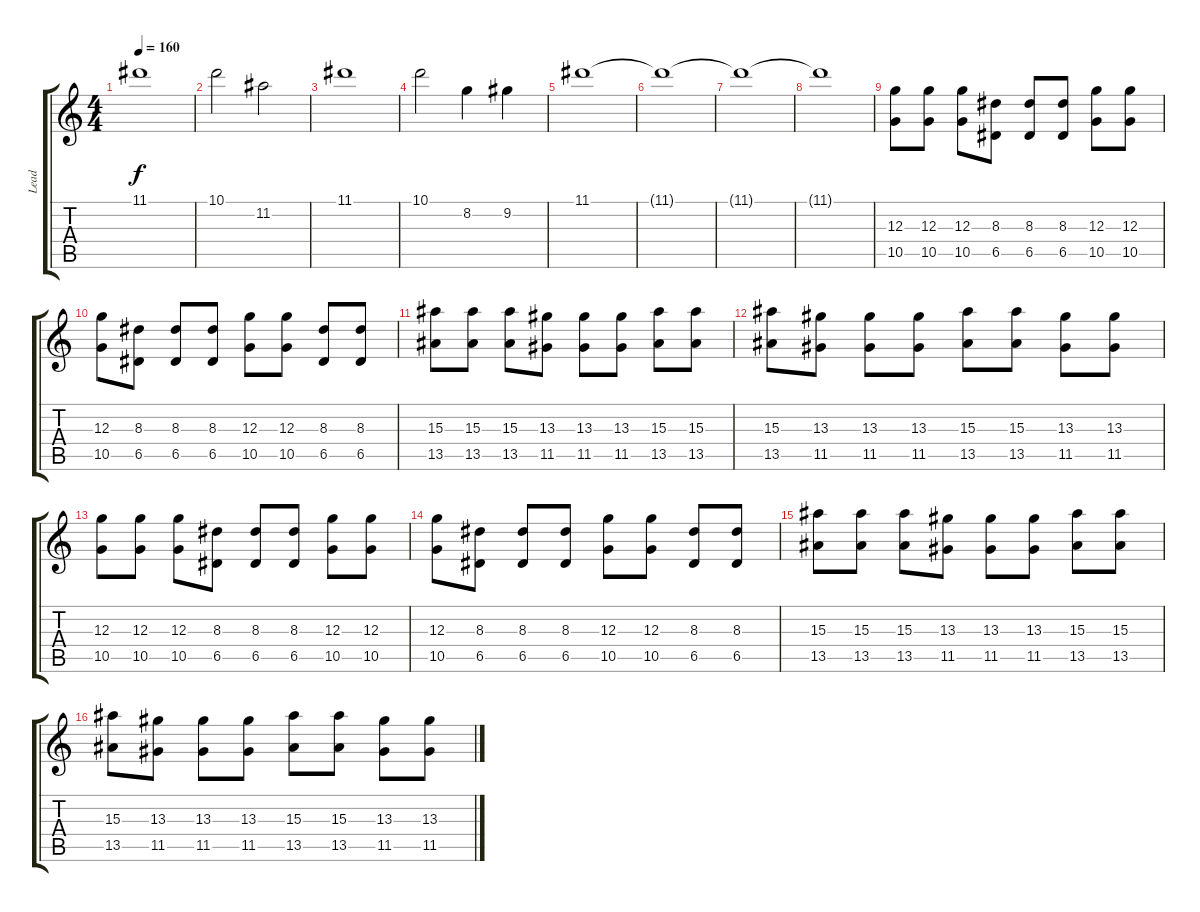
\track ("Lead" "Lead") {instrument overdrivenguitar}
\staff {score tabs}
\tuning (E4 B3 G3 D3 A2 D2) {hide}
\ts (4 4)
\tempo 160
\clef g2
\ks c
11.1.1{dy f} |
10.1.2 11.2.2 |
11.1.1 |
10.1.2 8.2.4 9.2.4 |
11.1.1 |
11.1{t}.1 |
11.1{t}.1 |
11.1{t}.1 |
(12.3 10.5).8 (12.3 10.5).8 (12.3 10.5).8 (8.3 6.5).8 (8.3 6.5).8 (8.3 6.5).8 (12.3 10.5).8 (12.3 10.5).8 |
(12.3 10.5).8 (8.3 6.5).8 (8.3 6.5).8 (8.3 6.5).8 (12.3 10.5).8 (12.3 10.5).8 (8.3 6.5).8 (8.3 6.5).8 |
(15.3 13.5).8 (15.3 13.5).8 (15.3 13.5).8 (13.3 11.5).8 (13.3 11.5).8 (13.3 11.5).8 (15.3 13.5).8 (15.3 13.5).8 |
(15.3 13.5).8 (13.3 11.5).8 (13.3 11.5).8 (13.3 11.5).8 (15.3 13.5).8 (15.3 13.5).8 (13.3 11.5).8 (13.3 11.5).8 |
(12.3 10.5).8 (12.3 10.5).8 (12.3 10.5).8 (8.3 6.5).8 (8.3 6.5).8 (8.3 6.5).8 (12.3 10.5).8 (12.3 10.5).8 |
(12.3 10.5).8 (8.3 6.5).8 (8.3 6.5).8 (8.3 6.5).8 (12.3 10.5).8 (12.3 10.5).8 (8.3 6.5).8 (8.3 6.5).8 |
(15.3 13.5).8 (15.3 13.5).8 (15.3 13.5).8 (13.3 11.5).8 (13.3 11.5).8 (13.3 11.5).8 (15.3 13.5).8 (15.3 13.5).8 |
(15.3 13.5).8 (13.3 11.5).8 (13.3 11.5).8 (13.3 11.5).8 (15.3 13.5).8 (15.3 13.5).8 (13.3 11.5).8 (13.3 11.5).8
